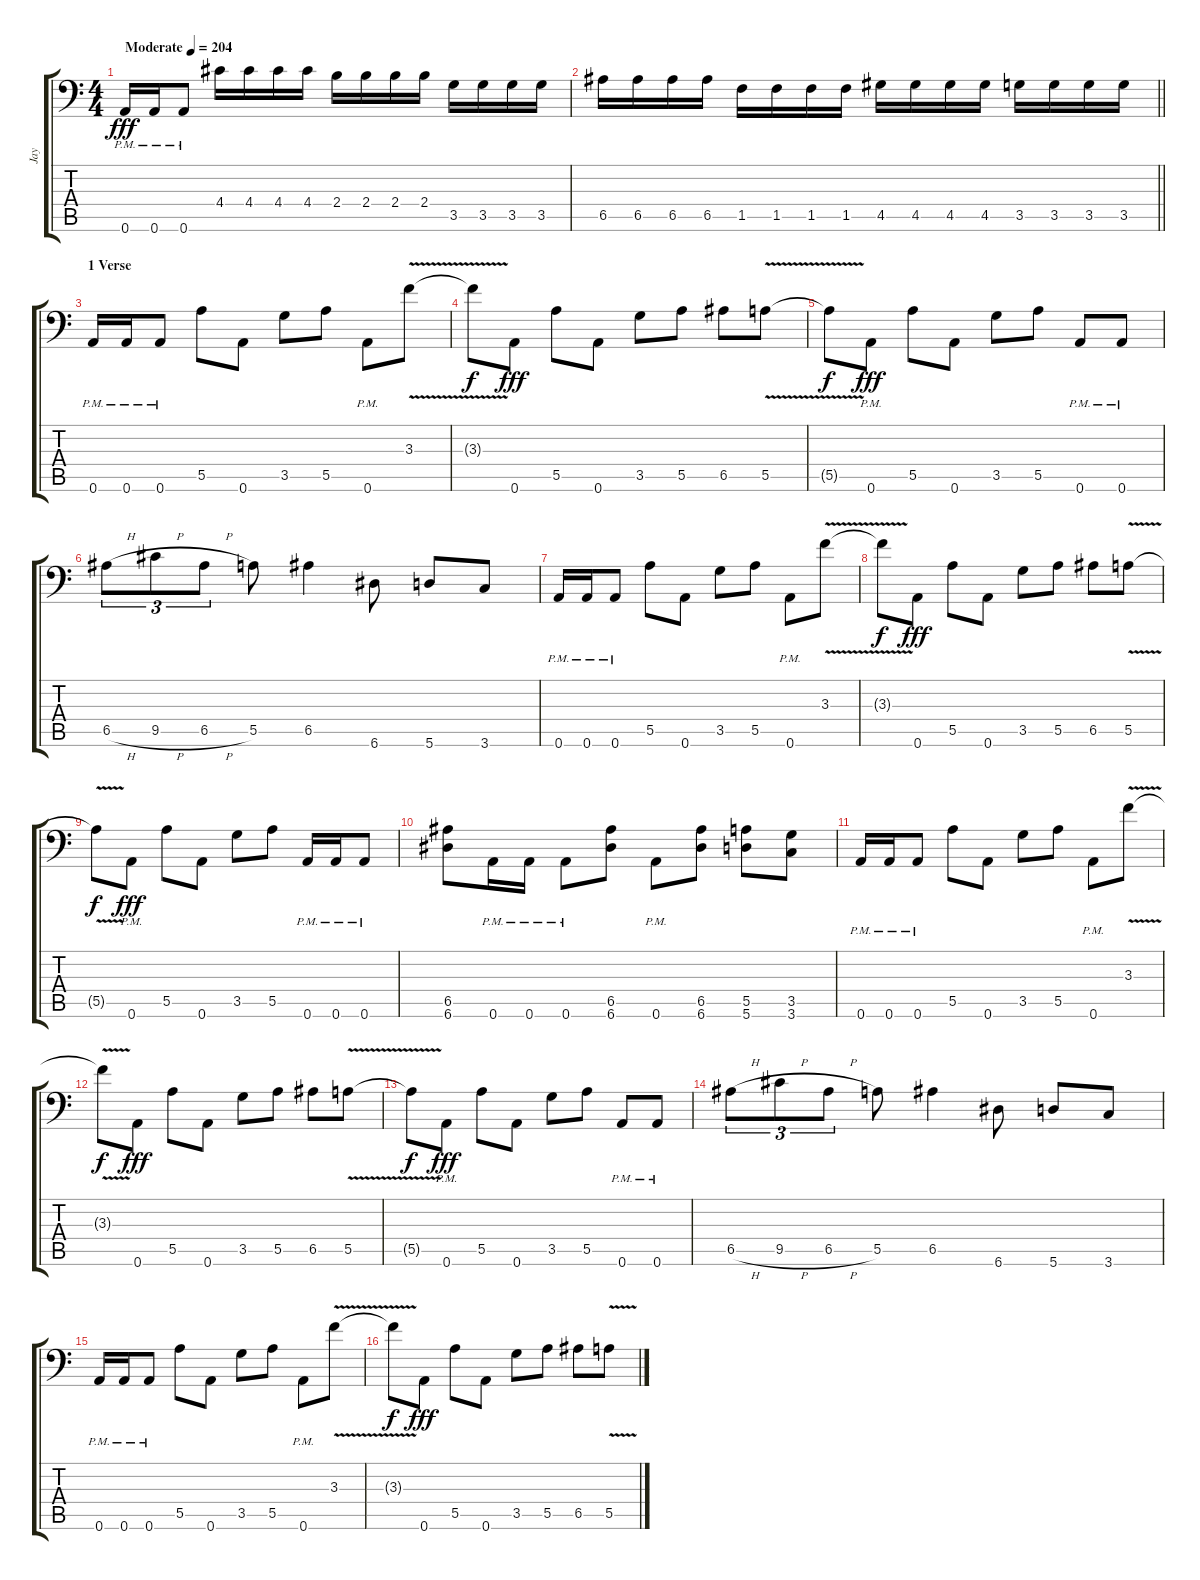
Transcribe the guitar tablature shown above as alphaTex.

\track ("Jay" "Jay") {instrument distortionguitar}
\staff {score tabs}
\tuning (B3 Gb3 D3 A2 E2 A1) {hide}
\ts (4 4)
\tempo (204 "Moderate")
\clef f4
\ks c
0.6{pm}.16{dy fff instrument distortionguitar} 0.6{pm}.16 0.6{pm}.8 4.4.16 4.4.16 4.4.16 4.4.16 2.4.16 2.4.16 2.4.16 2.4.16 3.5.16 3.5.16 3.5.16 3.5.16 |
\barLineRight lightlight
6.5.16 6.5.16 6.5.16 6.5.16 1.5.16 1.5.16 1.5.16 1.5.16 4.5.16 4.5.16 4.5.16 4.5.16 3.5.16 3.5.16 3.5.16 3.5.16 |
\section ("" "1 Verse")
0.6{pm}.16 0.6{pm}.16 0.6{pm}.8 5.5.8 0.6.8 3.5.8 5.5.8 0.6{pm}.8 3.3{v}.8 |
3.3{t}.8{dy f} 0.6.8{dy fff} 5.5.8 0.6.8 3.5.8 5.5.8 6.5.8 5.5{v}.8 |
5.5{t}.8{dy f} 0.6{pm}.8{dy fff} 5.5.8 0.6.8 3.5.8 5.5.8 0.6{pm}.8 0.6{pm}.8 |
6.5{h}.8{tu (3 2)} 9.5{h}.8{tu (3 2)} 6.5{h}.8{tu (3 2)} 5.5.8 6.5.4 6.6.8 5.6.8 3.6.8 |
0.6{pm}.16 0.6{pm}.16 0.6{pm}.8 5.5.8 0.6.8 3.5.8 5.5.8 0.6{pm}.8 3.3{v}.8 |
3.3{t}.8{dy f} 0.6.8{dy fff} 5.5.8 0.6.8 3.5.8 5.5.8 6.5.8 5.5{v}.8 |
5.5{t}.8{dy f} 0.6{pm}.8{dy fff} 5.5.8 0.6.8 3.5.8 5.5.8 0.6{pm}.16 0.6{pm}.16 0.6{pm}.8 |
(6.5 6.6).8 0.6{pm}.16 0.6{pm}.16 0.6{pm}.8 (6.5 6.6).8 0.6{pm}.8 (6.5 6.6).8 (5.5 5.6).8 (3.5 3.6).8 |
0.6{pm}.16 0.6{pm}.16 0.6{pm}.8 5.5.8 0.6.8 3.5.8 5.5.8 0.6{pm}.8 3.3{v}.8 |
3.3{t}.8{dy f} 0.6.8{dy fff} 5.5.8 0.6.8 3.5.8 5.5.8 6.5.8 5.5{v}.8 |
5.5{t}.8{dy f} 0.6{pm}.8{dy fff} 5.5.8 0.6.8 3.5.8 5.5.8 0.6{pm}.8 0.6{pm}.8 |
6.5{h}.8{tu (3 2)} 9.5{h}.8{tu (3 2)} 6.5{h}.8{tu (3 2)} 5.5.8 6.5.4 6.6.8 5.6.8 3.6.8 |
0.6{pm}.16 0.6{pm}.16 0.6{pm}.8 5.5.8 0.6.8 3.5.8 5.5.8 0.6{pm}.8 3.3{v}.8 |
3.3{t}.8{dy f} 0.6.8{dy fff} 5.5.8 0.6.8 3.5.8 5.5.8 6.5.8 5.5{v}.8
